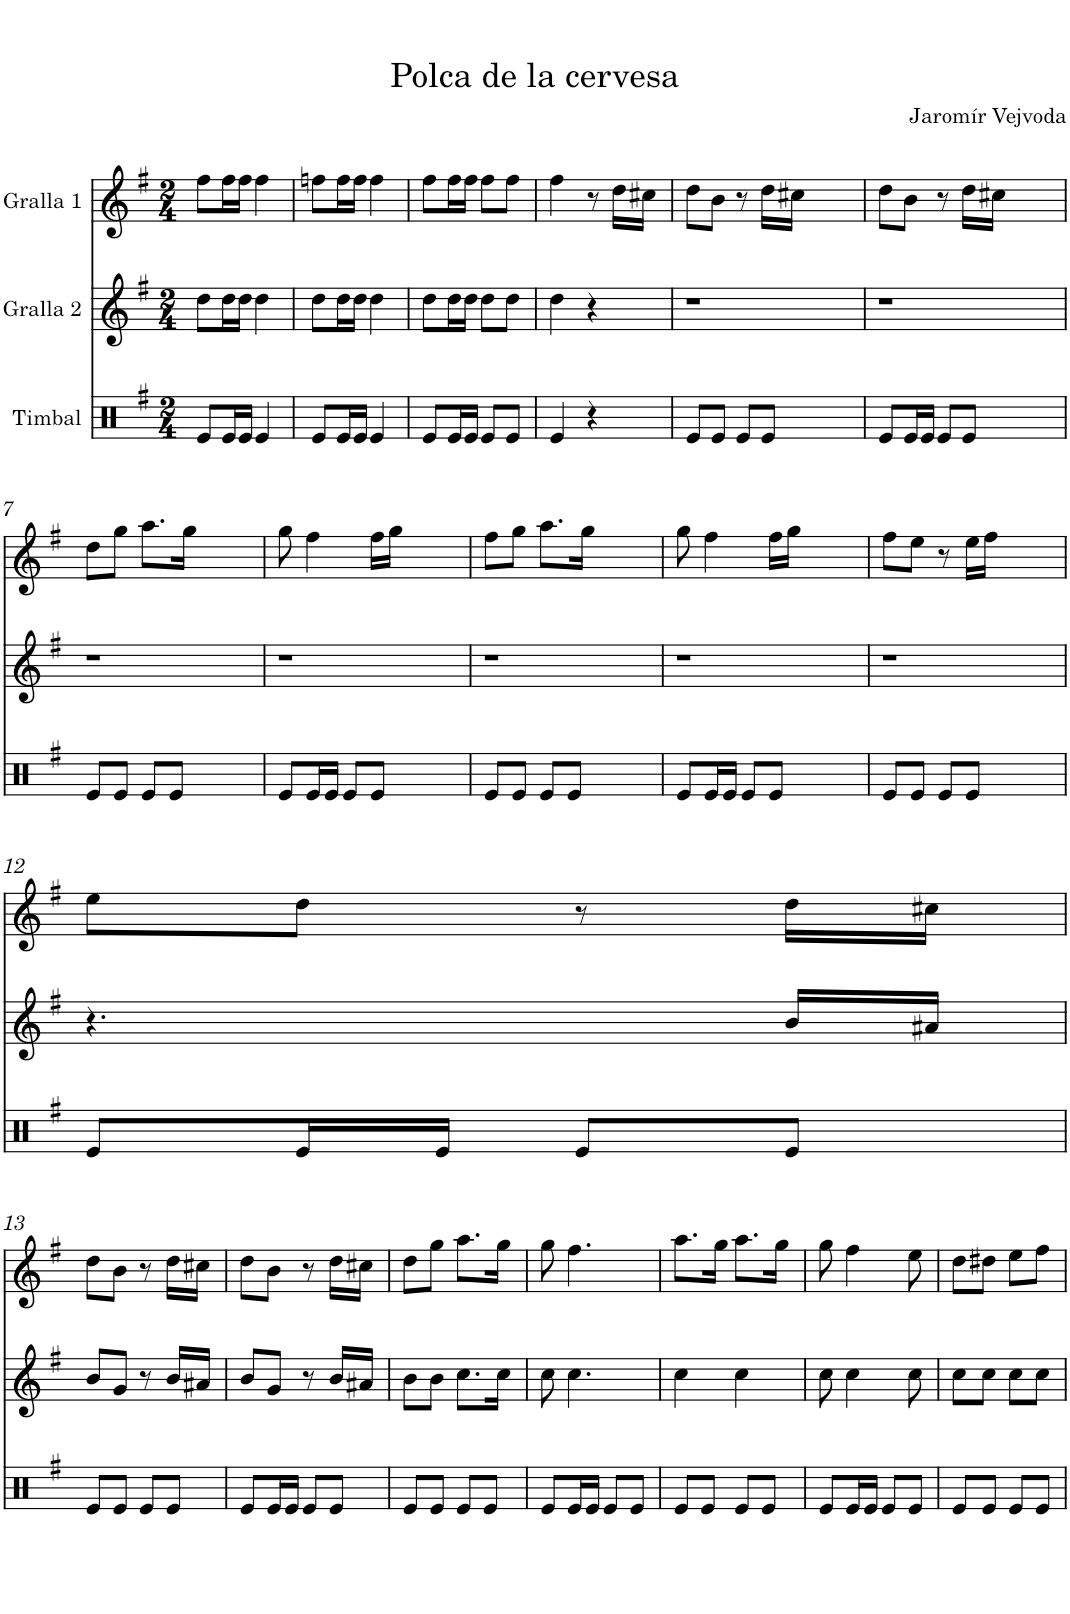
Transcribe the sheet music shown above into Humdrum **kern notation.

**kern	**kern	**kern
*part3	*part2	*part1
*staff3	*staff2	*staff1
*I"Timbal	*I"Gralla 2	*I"Gralla 1
*clefX	*clefG2	*clefG2
*k[f#]	*k[f#]	*k[f#]
*M2/4	*M2/4	*M2/4
=1	=1	=1
8e/L	8dd\L	8ff#\L
16e/L	16dd\L	16ff#\L
16e/JJ	16dd\JJ	16ff#\JJ
4e/	4dd\	4ff#\
=2	=2	=2
8e/L	8dd\L	8ffn\L
16e/L	16dd\L	16ff\L
16e/JJ	16dd\JJ	16ff\JJ
4e/	4dd\	4ff\
=3	=3	=3
8e/L	8dd\L	8ff#\L
16e/L	16dd\L	16ff#\L
16e/JJ	16dd\JJ	16ff#\JJ
8e/L	8dd\L	8ff#\L
8e/J	8dd\J	8ff#\J
=4	=4	=4
4e/	4dd\	4ff#\
4r	4r	8r
.	.	16dd\LL
.	.	16cc#X\JJ
=5	=5	=5
8e/L	2r	8dd\L
8e/J	.	8b\J
8e/L	.	8r
8e/J	.	16dd\LL
.	.	16cc#X\JJ
2ryy	2ryy	2ryy
=6	=6	=6
8e/L	2r	8dd\L
16e/L	.	8b\J
16e/JJ	.	.
8e/L	.	8r
8e/J	.	16dd\LL
.	.	16cc#X\JJ
2ryy	2ryy	2ryy
!!LO:LB:g=z
=7	=7	=7
8e/L	2r	8dd\L
8e/J	.	8gg\J
8e/L	.	8.aa\L
8e/J	.	.
.	.	16gg\Jk
2ryy	2ryy	2ryy
=8	=8	=8
8e/L	2r	8gg\
16e/L	.	4ff#\
16e/JJ	.	.
8e/L	.	.
8e/J	.	16ff#\LL
.	.	16gg\JJ
2ryy	2ryy	2ryy
=9	=9	=9
8e/L	2r	8ff#\L
8e/J	.	8gg\J
8e/L	.	8.aa\L
8e/J	.	.
.	.	16gg\Jk
2ryy	2ryy	2ryy
=10	=10	=10
8e/L	2r	8gg\
16e/L	.	4ff#\
16e/JJ	.	.
8e/L	.	.
8e/J	.	16ff#\LL
.	.	16gg\JJ
2ryy	2ryy	2ryy
=11	=11	=11
8e/L	2r	8ff#\L
8e/J	.	8ee\J
8e/L	.	8r
8e/J	.	16ee\LL
.	.	16ff#\JJ
2ryy	2ryy	2ryy
!!LO:LB:g=z
=12	=12	=12
8e/L	4.r	8ee\L
16e/L	.	8dd\J
16e/JJ	.	.
8e/L	.	8r
8e/J	16b/LL	16dd\LL
.	16a#X/JJ	16cc#X\JJ
!!LO:LB:g=z
=13	=13	=13
8e/L	8b/L	8dd\L
8e/J	8g/J	8b\J
8e/L	8r	8r
8e/J	16b/LL	16dd\LL
.	16a#X/JJ	16cc#X\JJ
=14	=14	=14
8e/L	8b/L	8dd\L
16e/L	8g/J	8b\J
16e/JJ	.	.
8e/L	8r	8r
8e/J	16b/LL	16dd\LL
.	16a#X/JJ	16cc#X\JJ
=15	=15	=15
8e/L	8b\L	8dd\L
8e/J	8b\J	8gg\J
8e/L	8.cc\L	8.aa\L
8e/J	.	.
.	16cc\Jk	16gg\Jk
=16	=16	=16
8e/L	8cc\	8gg\
16e/L	4.cc\	4.ff#\
16e/JJ	.	.
8e/L	.	.
8e/J	.	.
=17	=17	=17
8e/L	4cc\	8.aa\L
8e/J	.	.
.	.	16gg\Jk
8e/L	4cc\	8.aa\L
8e/J	.	.
.	.	16gg\Jk
=18	=18	=18
8e/L	8cc\	8gg\
16e/L	4cc\	4ff#\
16e/JJ	.	.
8e/L	.	.
8e/J	8cc\	8ee\
=19	=19	=19
8e/L	8cc\L	8dd\L
8e/J	8cc\J	8dd#X\J
8e/L	8cc\L	8ee\L
8e/J	8cc\J	8ff#\J
=	=	=
*-	*-	*-
